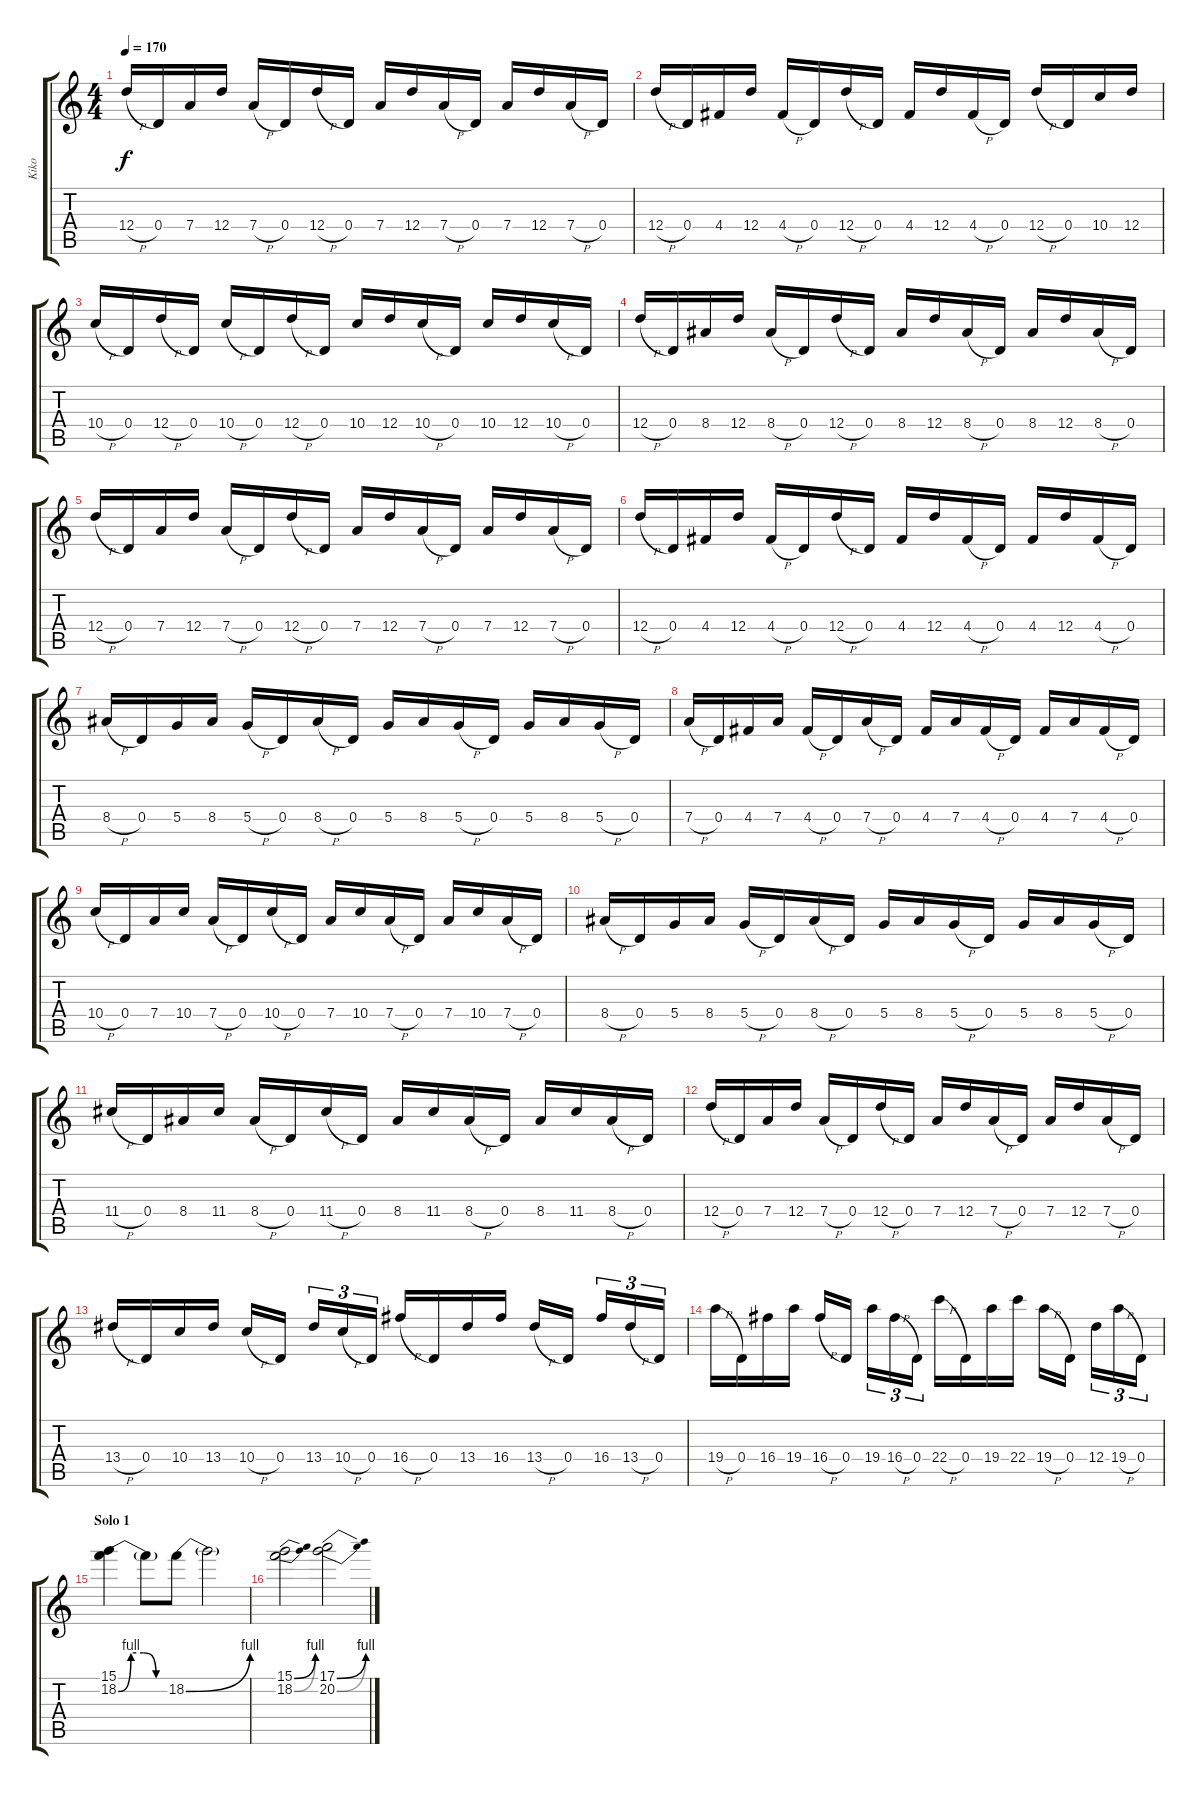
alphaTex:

\track ("Kiko" "Kiko") {instrument overdrivenguitar}
\staff {score tabs}
\tuning (E4 B3 G3 D3 A2 E2) {hide}
\ts (4 4)
\tempo 170
\clef g2
\ks c
12.4{h}.16{dy f} 0.4.16 7.4.16 12.4.16 7.4{h}.16 0.4.16 12.4{h}.16 0.4.16 7.4.16 12.4.16 7.4{h}.16 0.4.16 7.4.16 12.4.16 7.4{h}.16 0.4.16 |
12.4{h}.16 0.4.16 4.4.16 12.4.16 4.4{h}.16 0.4.16 12.4{h}.16 0.4.16 4.4.16 12.4.16 4.4{h}.16 0.4.16 12.4{h}.16 0.4.16 10.4.16 12.4.16 |
10.4{h}.16 0.4.16 12.4{h}.16 0.4.16 10.4{h}.16 0.4.16 12.4{h}.16 0.4.16 10.4.16 12.4.16 10.4{h}.16 0.4.16 10.4.16 12.4.16 10.4{h}.16 0.4.16 |
12.4{h}.16 0.4.16 8.4.16 12.4.16 8.4{h}.16 0.4.16 12.4{h}.16 0.4.16 8.4.16 12.4.16 8.4{h}.16 0.4.16 8.4.16 12.4.16 8.4{h}.16 0.4.16 |
12.4{h}.16 0.4.16 7.4.16 12.4.16 7.4{h}.16 0.4.16 12.4{h}.16 0.4.16 7.4.16 12.4.16 7.4{h}.16 0.4.16 7.4.16 12.4.16 7.4{h}.16 0.4.16 |
12.4{h}.16 0.4.16 4.4.16 12.4.16 4.4{h}.16 0.4.16 12.4{h}.16 0.4.16 4.4.16 12.4.16 4.4{h}.16 0.4.16 4.4.16 12.4.16 4.4{h}.16 0.4.16 |
8.4{h}.16 0.4.16 5.4.16 8.4.16 5.4{h}.16 0.4.16 8.4{h}.16 0.4.16 5.4.16 8.4.16 5.4{h}.16 0.4.16 5.4.16 8.4.16 5.4{h}.16 0.4.16 |
7.4{h}.16 0.4.16 4.4.16 7.4.16 4.4{h}.16 0.4.16 7.4{h}.16 0.4.16 4.4.16 7.4.16 4.4{h}.16 0.4.16 4.4.16 7.4.16 4.4{h}.16 0.4.16 |
10.4{h}.16 0.4.16 7.4.16 10.4.16 7.4{h}.16 0.4.16 10.4{h}.16 0.4.16 7.4.16 10.4.16 7.4{h}.16 0.4.16 7.4.16 10.4.16 7.4{h}.16 0.4.16 |
8.4{h}.16 0.4.16 5.4.16 8.4.16 5.4{h}.16 0.4.16 8.4{h}.16 0.4.16 5.4.16 8.4.16 5.4{h}.16 0.4.16 5.4.16 8.4.16 5.4{h}.16 0.4.16 |
11.4{h}.16 0.4.16 8.4.16 11.4.16 8.4{h}.16 0.4.16 11.4{h}.16 0.4.16 8.4.16 11.4.16 8.4{h}.16 0.4.16 8.4.16 11.4.16 8.4{h}.16 0.4.16 |
12.4{h}.16 0.4.16 7.4.16 12.4.16 7.4{h}.16 0.4.16 12.4{h}.16 0.4.16 7.4.16 12.4.16 7.4{h}.16 0.4.16 7.4.16 12.4.16 7.4{h}.16 0.4.16 |
13.4{h}.16 0.4.16 10.4.16 13.4.16 10.4{h}.16 0.4.16 13.4.16{tu (3 2)} 10.4{h}.16{tu (3 2)} 0.4.16{tu (3 2)} 16.4{h}.16 0.4.16 13.4.16 16.4.16 13.4{h}.16 0.4.16 16.4.16{tu (3 2)} 13.4{h}.16{tu (3 2)} 0.4.16{tu (3 2)} |
19.4{h}.16 0.4.16 16.4.16 19.4.16 16.4{h}.16 0.4.16 19.4.16{tu (3 2)} 16.4{h}.16{tu (3 2)} 0.4.16{tu (3 2)} 22.4{h}.16 0.4.16 19.4.16 22.4.16 19.4{h}.16 0.4.16 12.4.16{tu (3 2)} 19.4{h}.16{tu (3 2)} 0.4.16{tu (3 2)} |
\section ("" "Solo 1")
(15.1 18.2{be (custom 0 0 15 4 30 4 45 0 60 0)}).4 18.2{t}.8 18.2{be (bend 0 0 60 4)}.8 18.2{t}.2 |
(15.1{be (bend 0 0 60 4)} 18.2{be (bend 0 0 60 4)}).2 (17.1{be (bend 0 0 60 4)} 20.2{be (bend 0 0 60 4)}).2
